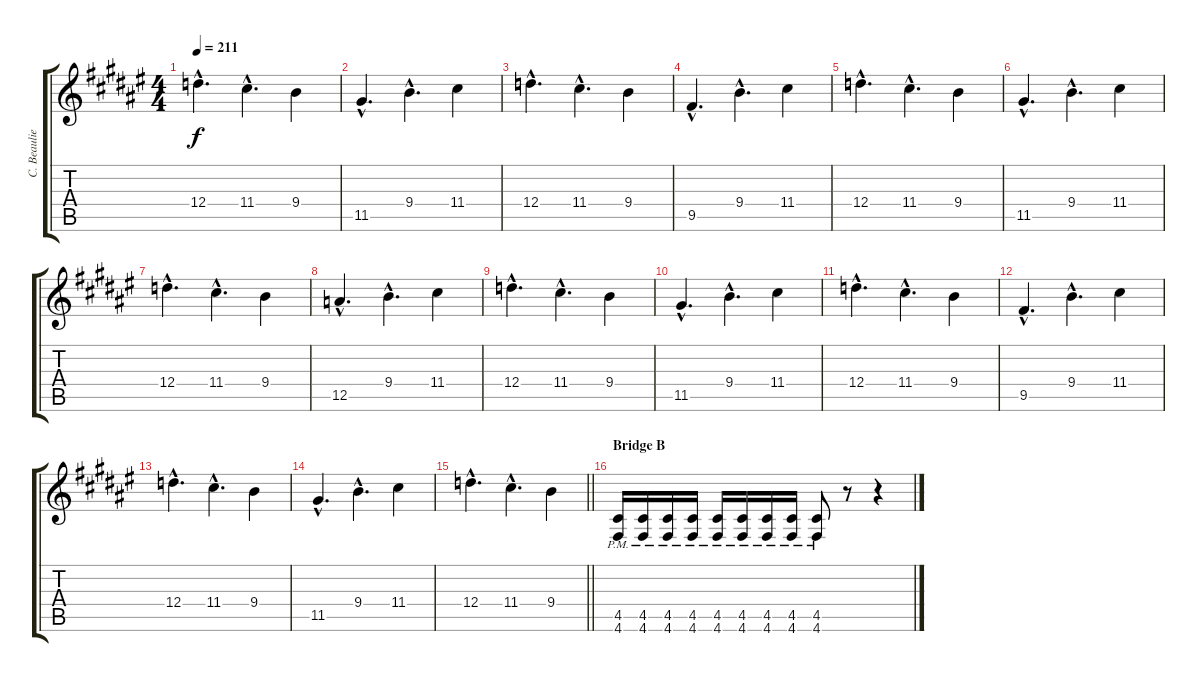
\track ("C. Beaulieu" "C. Beaulie") {instrument distortionguitar}
\staff {score tabs}
\tuning (E4 B3 G3 D3 A2 D2) {hide}
\ts (4 4)
\tempo 211
\clef g2
\ks d#minor
12.4{hac}.4{d dy f} 11.4{hac}.4{d} 9.4.4 |
11.5{hac}.4{d} 9.4{hac}.4{d} 11.4.4 |
12.4{hac}.4{d} 11.4{hac}.4{d} 9.4.4 |
9.5{hac}.4{d} 9.4{hac}.4{d} 11.4.4 |
12.4{hac}.4{d} 11.4{hac}.4{d} 9.4.4 |
11.5{hac}.4{d} 9.4{hac}.4{d} 11.4.4 |
12.4{hac}.4{d} 11.4{hac}.4{d} 9.4.4 |
12.5{hac}.4{d} 9.4{hac}.4{d} 11.4.4 |
12.4{hac}.4{d} 11.4{hac}.4{d} 9.4.4 |
11.5{hac}.4{d} 9.4{hac}.4{d} 11.4.4 |
12.4{hac}.4{d} 11.4{hac}.4{d} 9.4.4 |
9.5{hac}.4{d} 9.4{hac}.4{d} 11.4.4 |
12.4{hac}.4{d} 11.4{hac}.4{d} 9.4.4 |
11.5{hac}.4{d} 9.4{hac}.4{d} 11.4.4 |
\barLineRight lightlight
12.4{hac}.4{d} 11.4{hac}.4{d} 9.4.4 |
\section ("" "Bridge B")
(4.5{pm} 4.6{pm}).16 (4.5{pm} 4.6{pm}).16 (4.5{pm} 4.6{pm}).16 (4.5{pm} 4.6{pm}).16 (4.5{pm} 4.6{pm}).16 (4.5{pm} 4.6{pm}).16 (4.5{pm} 4.6{pm}).16 (4.5{pm} 4.6{pm}).16 (4.5{pm} 4.6{pm}).8 r.8 r.4
